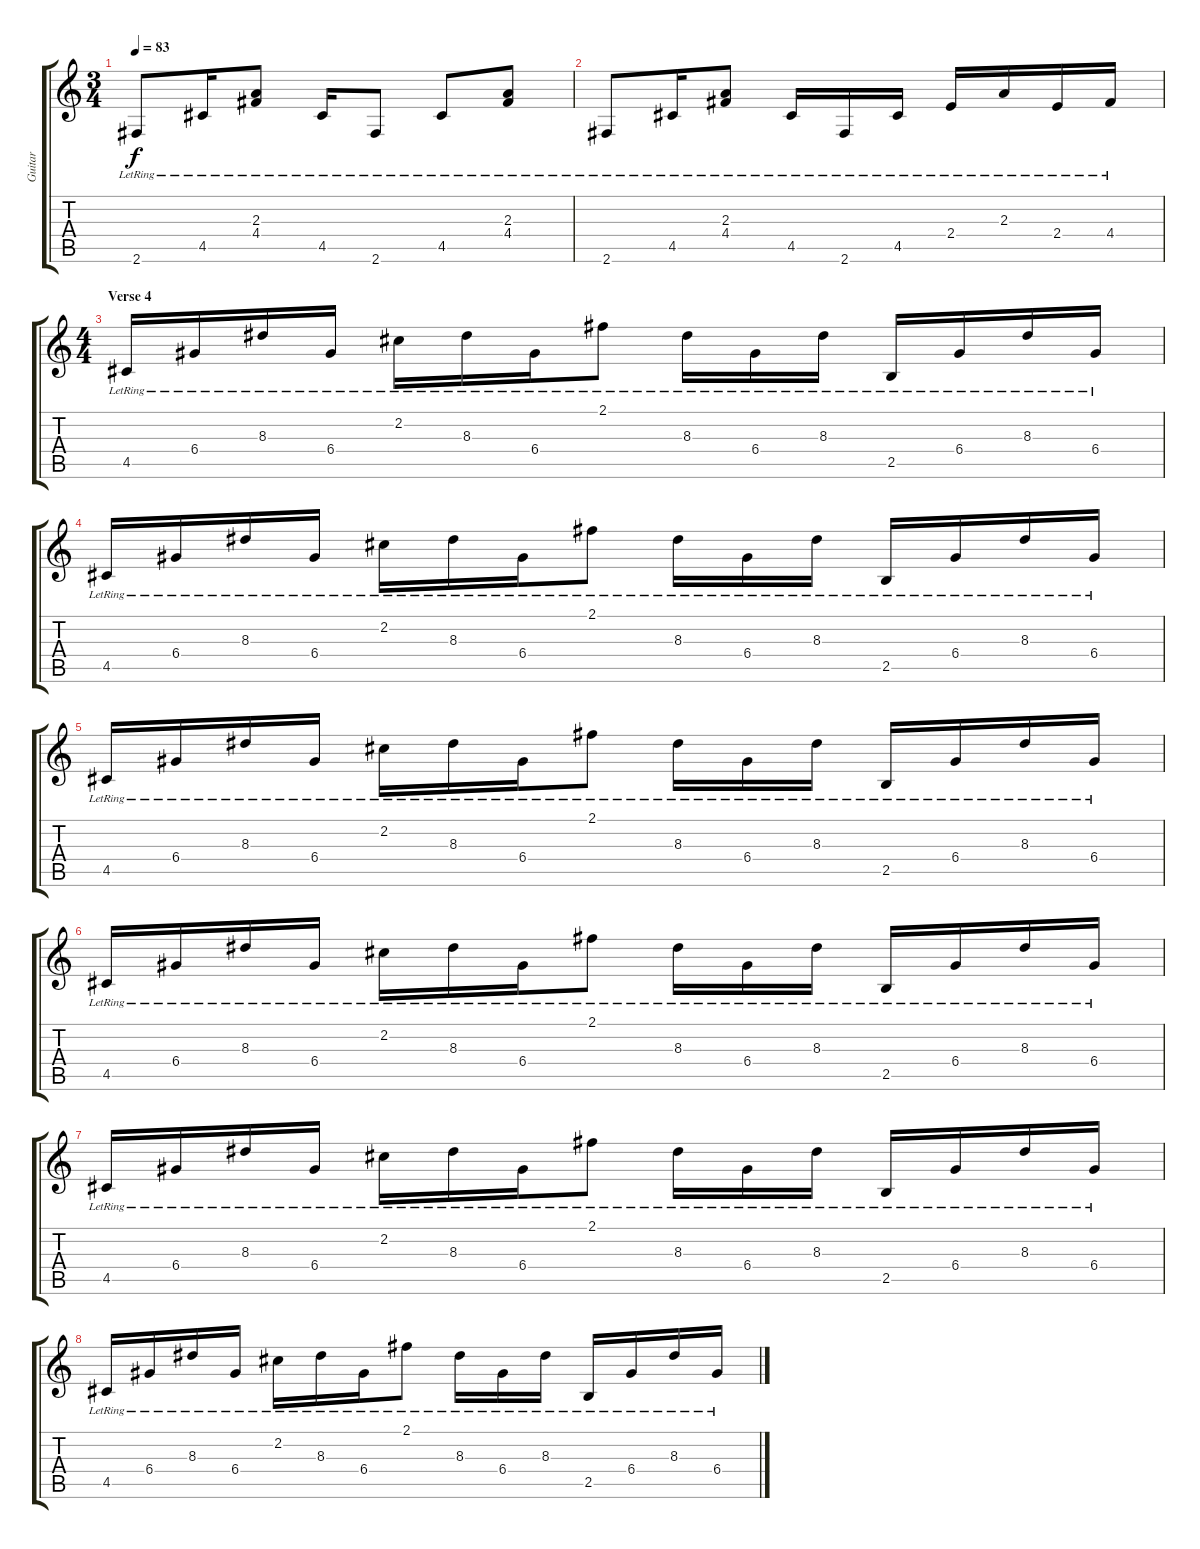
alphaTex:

\track ("Guitar" "Guitar") {instrument acousticguitarnylon}
\staff {score tabs}
\tuning (E4 B3 G3 D3 A2 E2) {hide}
\ts (3 4)
\tempo 83
\clef g2
\ks c
2.6{lr}.8{dy f} 4.5{lr}.16 (2.3{lr} 4.4{lr}).8 4.5{lr}.16 2.6{lr}.8 4.5{lr}.8 (2.3{lr} 4.4{lr}).8 |
2.6{lr}.8 4.5{lr}.16 (2.3{lr} 4.4{lr}).8 4.5{lr}.16 2.6{lr}.16 4.5{lr}.16 2.4{lr}.16 2.3{lr}.16 2.4{lr}.16 4.4{lr}.16 |
\ts (4 4)
\section ("" "Verse 4")
4.5{lr}.16 6.4{lr}.16 8.3{lr}.16 6.4{lr}.16 2.2{lr}.16 8.3{lr}.16 6.4{lr}.16 2.1{lr}.8 8.3{lr}.16 6.4{lr}.16 8.3{lr}.16 2.5{lr}.16 6.4{lr}.16 8.3{lr}.16 6.4{lr}.16 |
4.5{lr}.16 6.4{lr}.16 8.3{lr}.16 6.4{lr}.16 2.2{lr}.16 8.3{lr}.16 6.4{lr}.16 2.1{lr}.8 8.3{lr}.16 6.4{lr}.16 8.3{lr}.16 2.5{lr}.16 6.4{lr}.16 8.3{lr}.16 6.4{lr}.16 |
4.5{lr}.16 6.4{lr}.16 8.3{lr}.16 6.4{lr}.16 2.2{lr}.16 8.3{lr}.16 6.4{lr}.16 2.1{lr}.8 8.3{lr}.16 6.4{lr}.16 8.3{lr}.16 2.5{lr}.16 6.4{lr}.16 8.3{lr}.16 6.4{lr}.16 |
4.5{lr}.16 6.4{lr}.16 8.3{lr}.16 6.4{lr}.16 2.2{lr}.16 8.3{lr}.16 6.4{lr}.16 2.1{lr}.8 8.3{lr}.16 6.4{lr}.16 8.3{lr}.16 2.5{lr}.16 6.4{lr}.16 8.3{lr}.16 6.4{lr}.16 |
4.5{lr}.16 6.4{lr}.16 8.3{lr}.16 6.4{lr}.16 2.2{lr}.16 8.3{lr}.16 6.4{lr}.16 2.1{lr}.8 8.3{lr}.16 6.4{lr}.16 8.3{lr}.16 2.5{lr}.16 6.4{lr}.16 8.3{lr}.16 6.4{lr}.16 |
4.5{lr}.16 6.4{lr}.16 8.3{lr}.16 6.4{lr}.16 2.2{lr}.16 8.3{lr}.16 6.4{lr}.16 2.1{lr}.8 8.3{lr}.16 6.4{lr}.16 8.3{lr}.16 2.5{lr}.16 6.4{lr}.16 8.3{lr}.16 6.4{lr}.16
